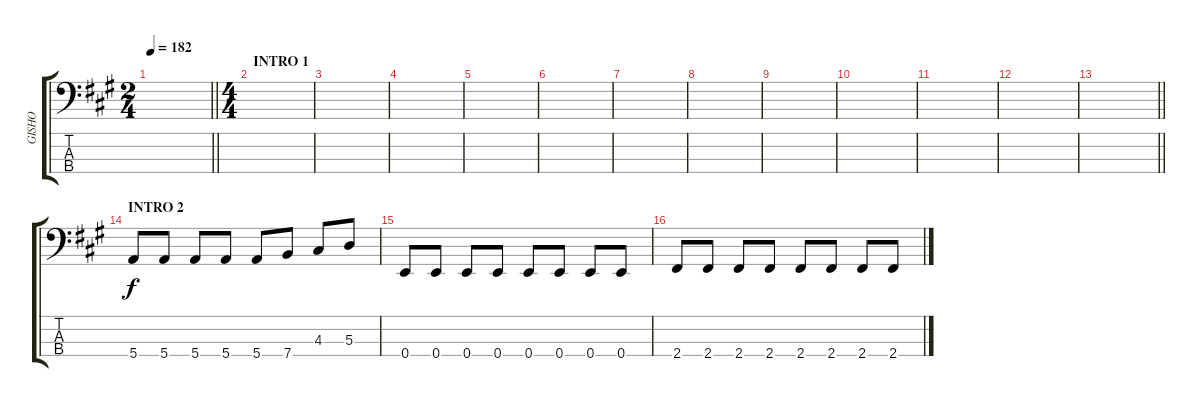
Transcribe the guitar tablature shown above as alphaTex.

\track ("GISHO" "GISHO") {instrument electricbasspick}
\staff {score tabs}
\tuning (G2 D2 A1 E1) {hide}
\ts (2 4)
\tempo 182
\clef f4
\barLineRight lightlight
\ks a
|
\ts (4 4)
\section ("" "INTRO 1")
|
|
|
|
|
|
|
|
|
|
|
\barLineRight lightlight
|
\section ("" "INTRO 2")
5.4.8 5.4.8 5.4.8 5.4.8 5.4.8 7.4.8 4.3.8 5.3.8 |
0.4.8 0.4.8 0.4.8 0.4.8 0.4.8 0.4.8 0.4.8 0.4.8 |
2.4.8 2.4.8 2.4.8 2.4.8 2.4.8 2.4.8 2.4.8 2.4.8
